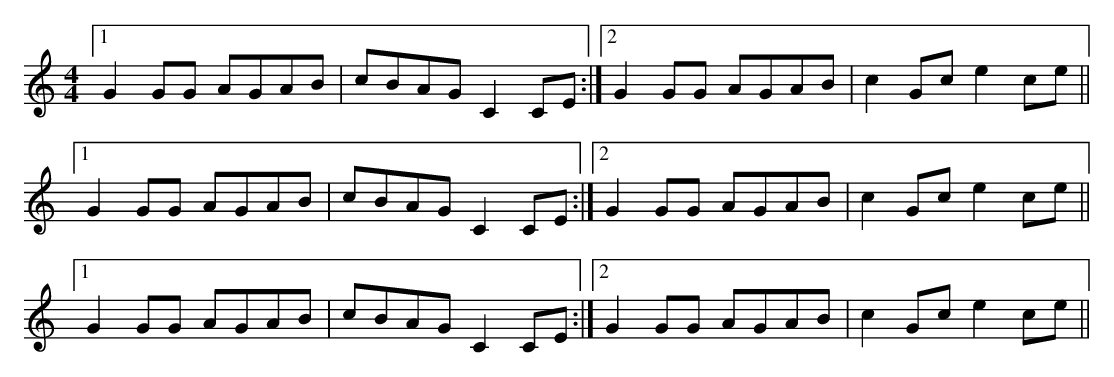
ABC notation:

X:1
M:4/4
K:C
[1 G2GG AGAB|cBAG C2CE:|2 G2GG AGAB|c2Gc e2ce||
[1 G2GG AGAB|cBAG C2CE:|2 G2GG AGAB|c2Gc e2ce||
[1 G2GG AGAB|cBAG C2CE:|2 G2GG AGAB|c2Gc e2ce||
